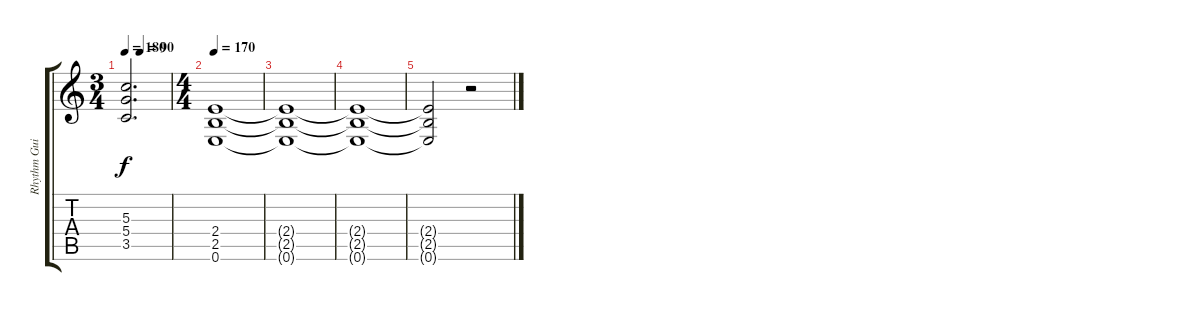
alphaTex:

\track ("Rhythm Guitar 2" "Rhythm Gui") {instrument distortionguitar}
\staff {score tabs}
\tuning (E4 B3 G3 D3 A2 E2) {hide}
\ts (3 4)
\tempo 180
\tempo (90 0.3333333333333333)
\clef g2
\ks c
(5.3{t} 5.4{t} 3.5{t}).2{d dy f} |
\ts (4 4)
\tempo 170
(2.4 2.5 0.6).1 |
(2.4{t} 2.5{t} 0.6{t}).1 |
(2.4{t} 2.5{t} 0.6{t}).1 |
(2.4{t} 2.5{t} 0.6{t}).2 r.2
